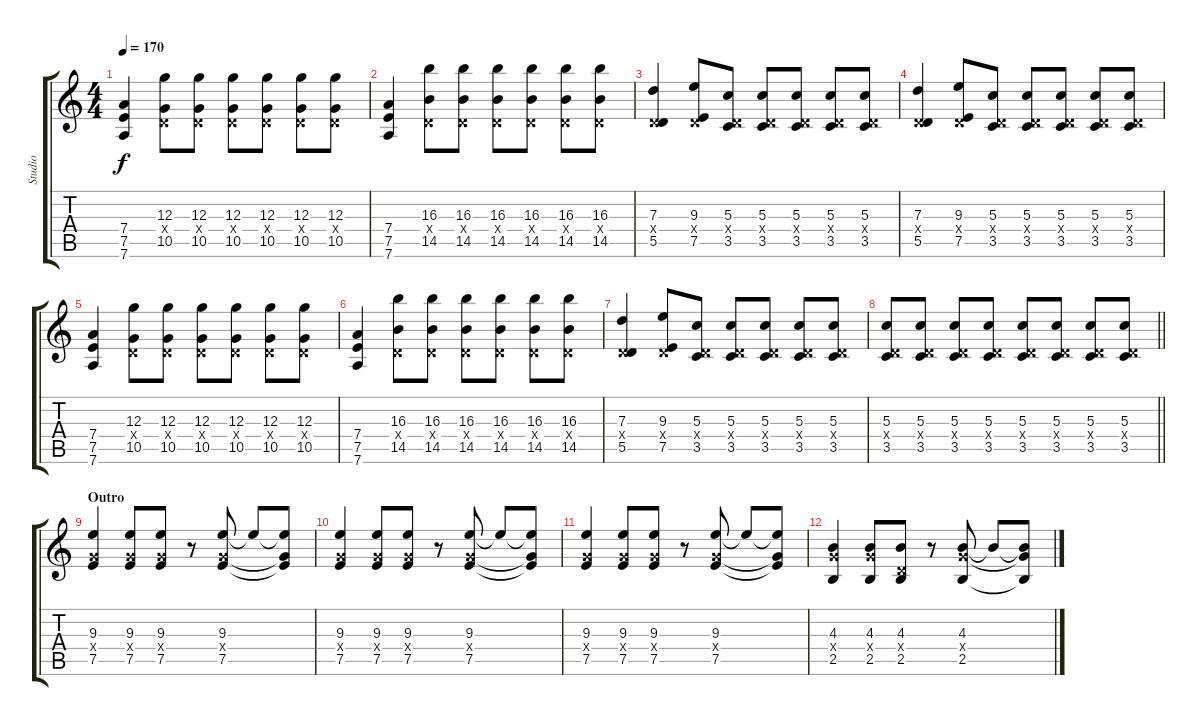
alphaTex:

\track ("Studio" "Studio") {instrument distortionguitar}
\staff {score tabs}
\tuning (E4 B3 G3 D3 A2 D2) {hide}
\ts (4 4)
\tempo 170
\clef g2
\ks c
(7.4 7.5 7.6).4{dy f} (12.3 0.4{x} 10.5).8 (12.3 0.4{x} 10.5).8 (12.3 0.4{x} 10.5).8 (12.3 0.4{x} 10.5).8 (12.3 0.4{x} 10.5).8 (12.3 0.4{x} 10.5).8 |
(7.4 7.5 7.6).4 (16.3 0.4{x} 14.5).8 (16.3 0.4{x} 14.5).8 (16.3 0.4{x} 14.5).8 (16.3 0.4{x} 14.5).8 (16.3 0.4{x} 14.5).8 (16.3 0.4{x} 14.5).8 |
(7.3 0.4{x} 5.5).4 (9.3 0.4{x} 7.5).8 (5.3 0.4{x} 3.5).8 (5.3 0.4{x} 3.5).8 (5.3 0.4{x} 3.5).8 (5.3 0.4{x} 3.5).8 (5.3 0.4{x} 3.5).8 |
(7.3 0.4{x} 5.5).4 (9.3 0.4{x} 7.5).8 (5.3 0.4{x} 3.5).8 (5.3 0.4{x} 3.5).8 (5.3 0.4{x} 3.5).8 (5.3 0.4{x} 3.5).8 (5.3 0.4{x} 3.5).8 |
(7.4 7.5 7.6).4 (12.3 0.4{x} 10.5).8 (12.3 0.4{x} 10.5).8 (12.3 0.4{x} 10.5).8 (12.3 0.4{x} 10.5).8 (12.3 0.4{x} 10.5).8 (12.3 0.4{x} 10.5).8 |
(7.4 7.5 7.6).4 (16.3 0.4{x} 14.5).8 (16.3 0.4{x} 14.5).8 (16.3 0.4{x} 14.5).8 (16.3 0.4{x} 14.5).8 (16.3 0.4{x} 14.5).8 (16.3 0.4{x} 14.5).8 |
(7.3 0.4{x} 5.5).4 (9.3 0.4{x} 7.5).8 (5.3 0.4{x} 3.5).8 (5.3 0.4{x} 3.5).8 (5.3 0.4{x} 3.5).8 (5.3 0.4{x} 3.5).8 (5.3 0.4{x} 3.5).8 |
\barLineRight lightlight
(5.3 0.4{x} 3.5).8 (5.3 0.4{x} 3.5).8 (5.3 0.4{x} 3.5).8 (5.3 0.4{x} 3.5).8 (5.3 0.4{x} 3.5).8 (5.3 0.4{x} 3.5).8 (5.3 0.4{x} 3.5).8 (5.3 0.4{x} 3.5).8 |
\section ("" "Outro")
(9.3 5.4{x} 7.5).4 (9.3 5.4{x} 7.5).8 (9.3 5.4{x} 7.5).8 r.8 (9.3 5.4{x} 7.5).8 9.3{t}.8 (9.3{t} 5.4{t} 7.5{t}).8 |
(9.3 5.4{x} 7.5).4 (9.3 5.4{x} 7.5).8 (9.3 5.4{x} 7.5).8 r.8 (9.3 5.4{x} 7.5).8 9.3{t}.8 (9.3{t} 5.4{t} 7.5{t}).8 |
(9.3 5.4{x} 7.5).4 (9.3 5.4{x} 7.5).8 (9.3 5.4{x} 7.5).8 r.8 (9.3 5.4{x} 7.5).8 9.3{t}.8 (9.3{t} 5.4{t} 7.5{t}).8 |
(4.3 5.4{x} 2.5).4 (4.3 5.4{x} 2.5).8 (4.3 0.4{x} 2.5).8 r.8 (4.3 5.4{x} 2.5).8 4.3{t}.8 (4.3{t} 5.4{t} 2.5{t}).8
